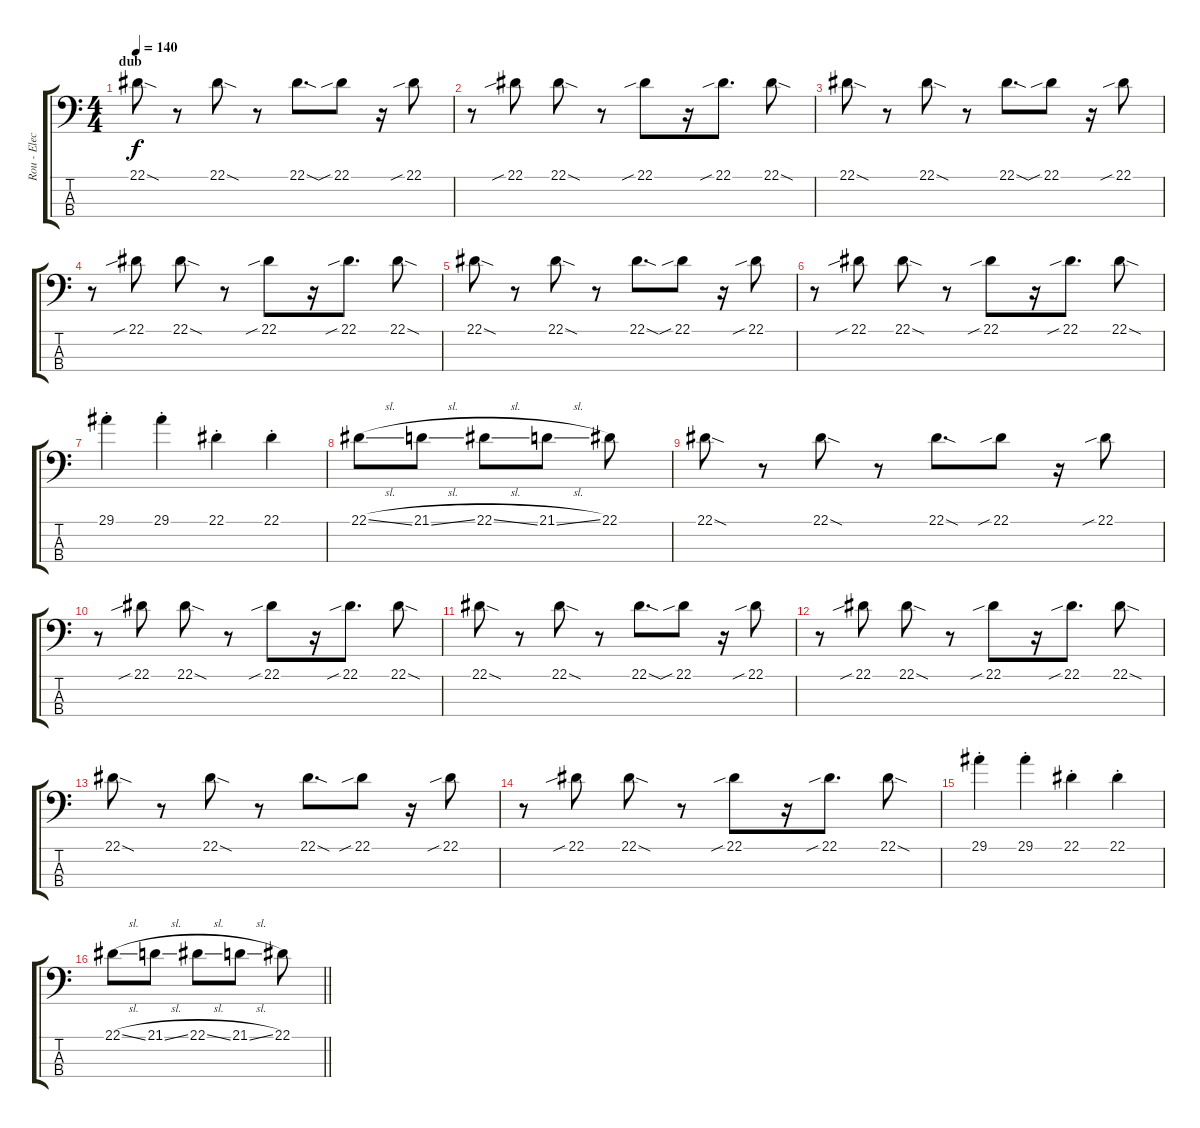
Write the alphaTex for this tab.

\track ("Rou - Electronics 1" "Rou - Elec") {instrument lead1square}
\staff {score tabs}
\tuning (F2 C2 G1 C1) {hide}
\ts (4 4)
\section ("" "dub")
\tempo 140
\clef f4
\ks c
22.1{sod}.8{dy f} r.8 22.1{sod}.8 r.8 22.1{sod}.8{d} 22.1{sib}.8 r.16 22.1{sib}.8 |
r.8 22.1{sib}.8 22.1{sod}.8 r.8 22.1{sib}.8 r.16 22.1{sib}.8{d} 22.1{sod}.8 |
22.1{sod}.8 r.8 22.1{sod}.8 r.8 22.1{sod}.8{d} 22.1{sib}.8 r.16 22.1{sib}.8 |
r.8 22.1{sib}.8 22.1{sod}.8 r.8 22.1{sib}.8 r.16 22.1{sib}.8{d} 22.1{sod}.8 |
22.1{sod}.8 r.8 22.1{sod}.8 r.8 22.1{sod}.8{d} 22.1{sib}.8 r.16 22.1{sib}.8 |
r.8 22.1{sib}.8 22.1{sod}.8 r.8 22.1{sib}.8 r.16 22.1{sib}.8{d} 22.1{sod}.8 |
29.1{st}.4 29.1{st}.4 22.1{st}.4 22.1{st}.4 |
22.1{sl}.8 21.1{sl}.8 22.1{sl}.8 21.1{sl}.8 22.1.8 |
22.1{sod}.8 r.8 22.1{sod}.8 r.8 22.1{sod}.8{d} 22.1{sib}.8 r.16 22.1{sib}.8 |
r.8 22.1{sib}.8 22.1{sod}.8 r.8 22.1{sib}.8 r.16 22.1{sib}.8{d} 22.1{sod}.8 |
22.1{sod}.8 r.8 22.1{sod}.8 r.8 22.1{sod}.8{d} 22.1{sib}.8 r.16 22.1{sib}.8 |
r.8 22.1{sib}.8 22.1{sod}.8 r.8 22.1{sib}.8 r.16 22.1{sib}.8{d} 22.1{sod}.8 |
22.1{sod}.8 r.8 22.1{sod}.8 r.8 22.1{sod}.8{d} 22.1{sib}.8 r.16 22.1{sib}.8 |
r.8 22.1{sib}.8 22.1{sod}.8 r.8 22.1{sib}.8 r.16 22.1{sib}.8{d} 22.1{sod}.8 |
29.1{st}.4 29.1{st}.4 22.1{st}.4 22.1{st}.4 |
\barLineRight lightlight
22.1{sl}.8 21.1{sl}.8 22.1{sl}.8 21.1{sl}.8 22.1.8
